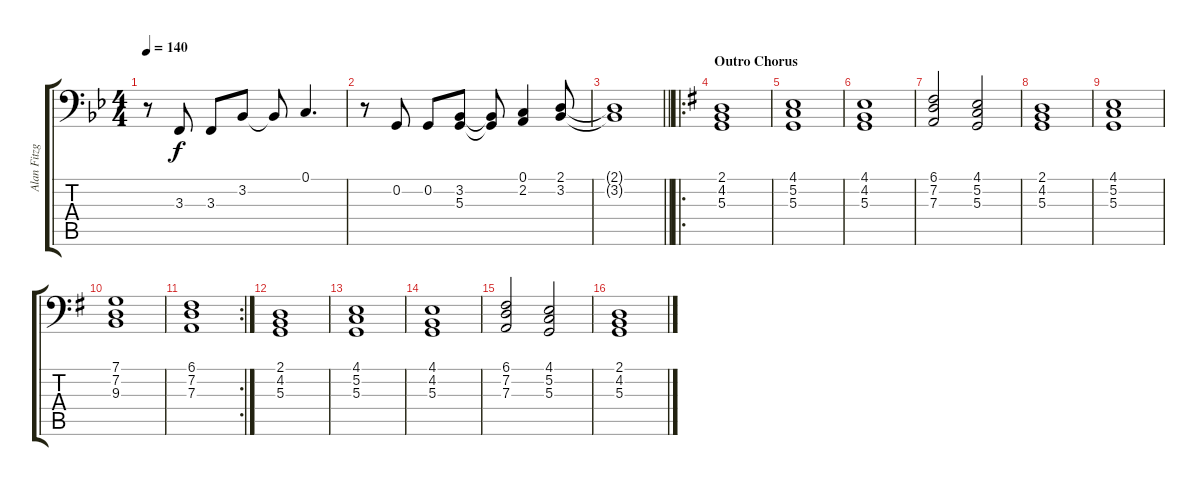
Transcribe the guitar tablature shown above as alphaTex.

\track ("Alan Fitzgerald 2" "Alan Fitzg") {instrument synthstrings2}
\staff {score tabs}
\tuning (C3 G2 D2 A1 E1 B0) {hide}
\ts (4 4)
\tempo 140
\clef f4
\ks bb
r.8{dy f} 3.3.8 3.3.8 3.2.8 3.2{t}.8 0.1.4{d} |
r.8 0.2.8 0.2.8 (3.2 5.3).8 (3.2{t} 5.3{t}).8 (0.1 2.2).4 (2.1 3.2).8 |
\barLineRight lightlight
(2.1{t} 3.2{t}).1 |
\ro
\section ("" "Outro Chorus")
\ks g
(2.1 4.2 5.3).1{instrument synthstrings2} |
(4.1 5.2 5.3).1 |
(4.1 4.2 5.3).1 |
(6.1 7.2 7.3).2 (4.1 5.2 5.3).2 |
(2.1 4.2 5.3).1 |
(4.1 5.2 5.3).1 |
(7.1 7.2 9.3).1 |
\rc 2
(6.1 7.2 7.3).1 |
(2.1 4.2 5.3).1 |
(4.1 5.2 5.3).1 |
(4.1 4.2 5.3).1 |
(6.1 7.2 7.3).2 (4.1 5.2 5.3).2 |
(2.1 4.2 5.3).1
